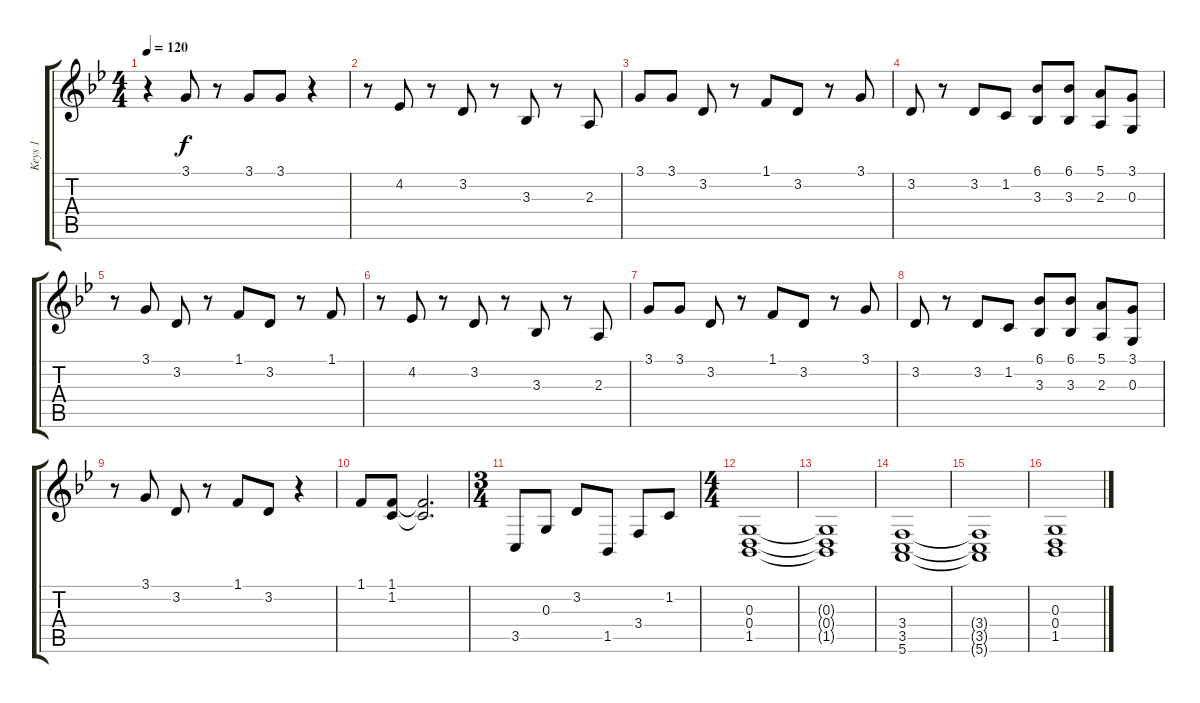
\track ("Keys 1" "Keys 1") {instrument churchorgan}
\staff {score tabs}
\tuning (E4 B3 G3 D3 A2 E2) {hide}
\ts (4 4)
\tempo 120
\clef g2
\ks bb
r.4{dy f} 3.1.8 r.8 3.1.8 3.1.8 r.4 |
r.8 4.2.8 r.8 3.2.8 r.8 3.3.8 r.8 2.3.8 |
3.1.8 3.1.8 3.2.8 r.8 1.1.8 3.2.8 r.8 3.1.8 |
3.2.8 r.8 3.2.8 1.2.8 (6.1 3.3).8 (6.1 3.3).8 (5.1 2.3).8 (3.1 0.3).8 |
r.8 3.1.8 3.2.8 r.8 1.1.8 3.2.8 r.8 1.1.8 |
r.8 4.2.8 r.8 3.2.8 r.8 3.3.8 r.8 2.3.8 |
3.1.8 3.1.8 3.2.8 r.8 1.1.8 3.2.8 r.8 3.1.8 |
3.2.8 r.8 3.2.8 1.2.8 (6.1 3.3).8 (6.1 3.3).8 (5.1 2.3).8 (3.1 0.3).8 |
r.8 3.1.8 3.2.8 r.8 1.1.8 3.2.8 r.4 |
1.1.8 (1.1 1.2).8 (1.1{t} 1.2{t}).2{d} |
\ts (3 4)
3.5.8 0.3.8 3.2.8 1.5.8 3.4.8 1.2.8 |
\ts (4 4)
(0.3 0.4 1.5).1{volume 13} |
(0.3{t} 0.4{t} 1.5{t}).1 |
(3.4 3.5 5.6).1 |
(3.4{t} 3.5{t} 5.6{t}).1 |
(0.3 0.4 1.5).1
